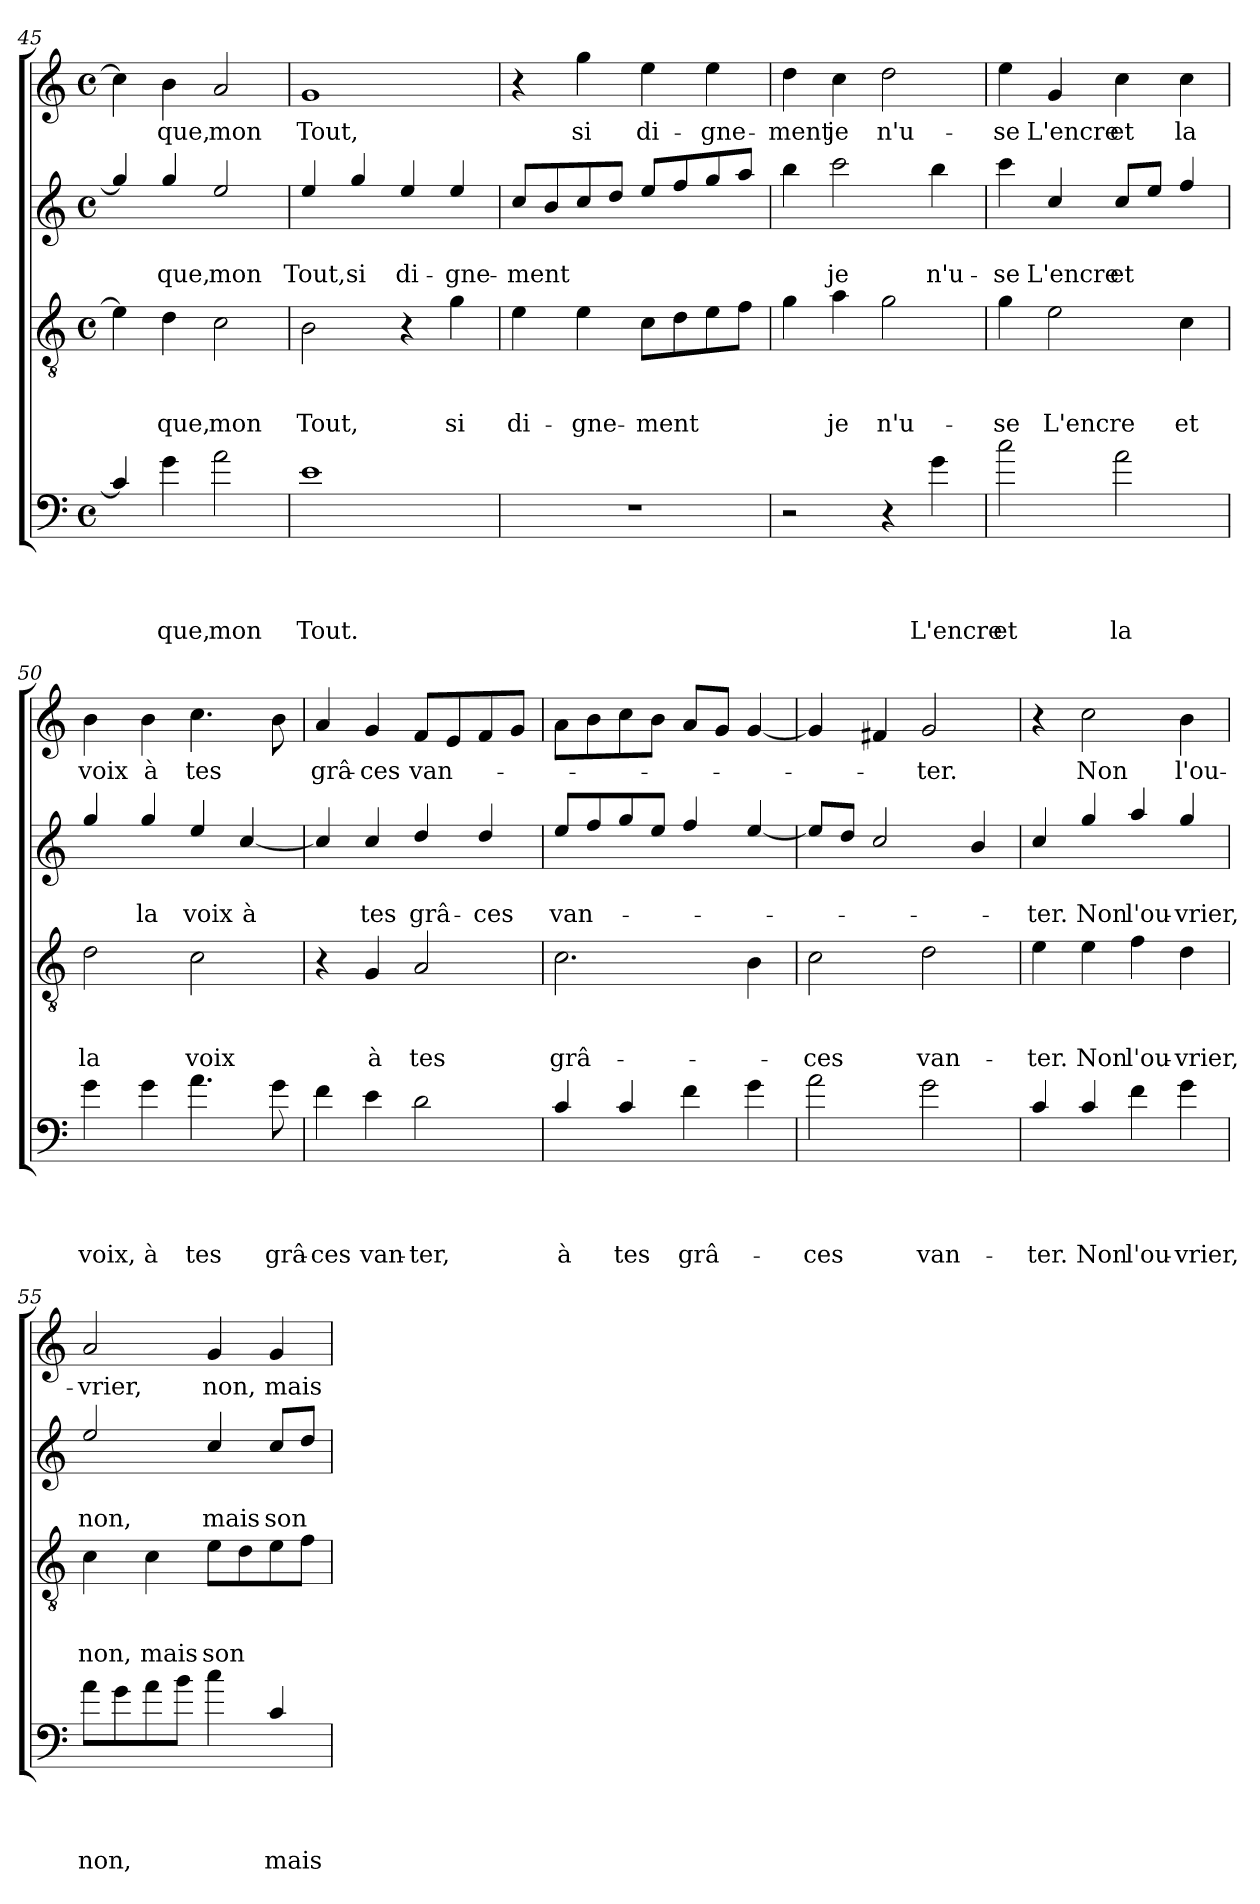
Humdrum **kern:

**kern	**text	**text	**text	**text	**kern	**text	**text	**text	**kern	**text	**text	**kern	**text
*part4	*part4	*part4	*part4	*part4	*part3	*part3	*part3	*part3	*part2	*part2	*part2	*part1	*part1
*staff4	*staff4	*staff4	*staff4	*staff4	*staff3	*staff3	*staff3	*staff3	*staff2	*staff2	*staff2	*staff1	*staff1
*clefF4	*	*	*	*	*clefGv2	*	*	*	*clefG2	*	*	*clefG2	*
*ITrd7c12	*	*	*	*	*	*	*	*	*ITrd8c14	*	*	*	*
*k[]	*	*	*	*	*k[]	*	*	*	*k[]	*	*	*k[]	*
*C:	*	*	*	*	*C:	*	*	*	*C:	*	*	*C:	*
*M4/4	*	*	*	*	*M4/4	*	*	*	*M4/4	*	*	*M4/4	*
*met(c)	*	*	*	*	*met(c)	*	*	*	*met(c)	*	*	*met(c)	*
=45	=45	=45	=45	=45	=45	=45	=45	=45	=45	=45	=45	=45	=45
4C/]	.	.	.	.	4e\]	.	.	.	4g/]	.	.	4cc\]	.
4G\	.	.	.	-que,	4d\	.	.	-que,	4g/	.	-que,	4b\	-que,
2A\	.	.	.	mon	2c\	.	.	mon	2e/	.	mon	2a/	mon
!!LO:PB:g=z
=46	=46	=46	=46	=46	=46	=46	=46	=46	=46	=46	=46	=46	=46
1E	.	.	.	Tout.	2B\	.	.	Tout,	4e/	.	Tout,	1g	Tout,
.	.	.	.	.	.	.	.	.	4g/	.	si	.	.
.	.	.	.	.	4r	.	.	.	4e/	.	di-	.	.
.	.	.	.	.	4g\	.	.	si	4e/	.	-gne-	.	.
=47	=47	=47	=47	=47	=47	=47	=47	=47	=47	=47	=47	=47	=47
1r	.	.	.	.	4e\	.	.	di-	8c/L	.	-ment	4r	.
.	.	.	.	.	.	.	.	.	8B/	.	.	.	.
.	.	.	.	.	4e\	.	.	-gne-	8c/	.	.	4gg\	si
.	.	.	.	.	.	.	.	.	8d/J	.	.	.	.
.	.	.	.	.	8c\L	.	.	-ment	8e/L	.	.	4ee\	di-
.	.	.	.	.	8d\	.	.	.	8f/	.	.	.	.
.	.	.	.	.	8e\	.	.	.	8g/	.	.	4ee\	-gne-
.	.	.	.	.	8f\J	.	.	.	8a/J	.	.	.	.
=48	=48	=48	=48	=48	=48	=48	=48	=48	=48	=48	=48	=48	=48
2r	.	.	.	.	4g\	.	.	.	4b\	.	.	4dd\	-ment
.	.	.	.	.	4a\	.	.	je	2cc\	.	je	4cc\	je
4r	.	.	.	.	2g\	.	.	n'u-	.	.	.	2dd\	n'u-
4G\	.	.	.	L'encre	.	.	.	.	4b\	.	n'u-	.	.
=49	=49	=49	=49	=49	=49	=49	=49	=49	=49	=49	=49	=49	=49
2c\	.	.	.	et	4g\	.	.	-se	4cc\	.	-se	4ee\	-se
.	.	.	.	.	2e\	.	.	L'encre	4c/	.	L'encre	4g/	L'encre
2A\	.	.	.	la	.	.	.	.	8c/L	.	et	4cc\	et
.	.	.	.	.	.	.	.	.	8e/J	.	.	.	.
.	.	.	.	.	4c\	.	.	et	4f/	.	.	4cc\	la
=50	=50	=50	=50	=50	=50	=50	=50	=50	=50	=50	=50	=50	=50
4G\	.	.	.	voix,	2d\	.	.	la	4g/	.	.	4b\	voix
4G\	.	.	.	à	.	.	.	.	4g/	.	la	4b\	à
4.A\	.	.	.	tes	2c\	.	.	voix	4e/	.	voix	4.cc\	tes
.	.	.	.	.	.	.	.	.	[4c/	.	à	.	.
8G\	.	.	.	grâ-	.	.	.	.	.	.	.	8b\	.
=51	=51	=51	=51	=51	=51	=51	=51	=51	=51	=51	=51	=51	=51
4F\	.	.	.	-ces	4r	.	.	.	4c/]	.	.	4a/	grâ-
4E\	.	.	.	van-	4G/	.	.	à	4c/	.	tes	4g/	-ces
2D\	.	.	.	-ter,	2A/	.	.	tes	4d/	.	grâ-	8f/L	van-
.	.	.	.	.	.	.	.	.	.	.	.	8e/	.
.	.	.	.	.	.	.	.	.	4d/	.	-ces	8f/	.
.	.	.	.	.	.	.	.	.	.	.	.	8g/J	.
!!LO:LB:g=z
=52	=52	=52	=52	=52	=52	=52	=52	=52	=52	=52	=52	=52	=52
4C/	.	.	.	à	2.c\	.	.	grâ-	8e/L	.	van-	8a\L	.
.	.	.	.	.	.	.	.	.	8f/	.	.	8b\	.
4C/	.	.	.	tes	.	.	.	.	8g/	.	.	8cc\	.
.	.	.	.	.	.	.	.	.	8e/J	.	.	8b\J	.
4F\	.	.	.	grâ-	.	.	.	.	4f/	.	.	8a/L	.
.	.	.	.	.	.	.	.	.	.	.	.	8g/J	.
4G\	.	.	.	.	4B\	.	.	.	[4e/	.	.	[4g/	.
=53	=53	=53	=53	=53	=53	=53	=53	=53	=53	=53	=53	=53	=53
2A\	.	.	.	-ces	2c\	.	.	-ces	8e/L]	.	.	4g/]	.
.	.	.	.	.	.	.	.	.	8d/J	.	.	.	.
.	.	.	.	.	.	.	.	.	2c/	.	.	4f#X/	.
2G\	.	.	.	van-	2d\	.	.	van-	.	.	.	2g/	-ter.
.	.	.	.	.	.	.	.	.	4B/	.	.	.	.
=54	=54	=54	=54	=54	=54	=54	=54	=54	=54	=54	=54	=54	=54
4C/	.	.	.	-ter.	4e\	.	.	-ter.	4c/	.	-ter.	4r	.
4C/	.	.	.	Non	4e\	.	.	Non	4g/	.	Non	2cc\	Non
4F\	.	.	.	l'ou-	4f\	.	.	l'ou-	4a/	.	l'ou-	.	.
4G\	.	.	.	-vrier,	4d\	.	.	-vrier,	4g/	.	-vrier,	4b\	l'ou-
=55	=55	=55	=55	=55	=55	=55	=55	=55	=55	=55	=55	=55	=55
8A\L	.	.	.	non,	4c\	.	.	non,	2e/	.	non,	2a/	-vrier,
8G\	.	.	.	.	.	.	.	.	.	.	.	.	.
8A\	.	.	.	.	4c\	.	.	mais	.	.	.	.	.
8B\J	.	.	.	.	.	.	.	.	.	.	.	.	.
4c\	.	.	.	.	8e\L	.	.	son	4c/	.	mais	4g/	non,
.	.	.	.	.	8d\	.	.	.	.	.	.	.	.
4C/	.	.	.	mais	8e\	.	.	.	8c/L	.	son	4g/	mais
.	.	.	.	.	8f\J	.	.	.	8d/J	.	.	.	.
=	=	=	=	=	=	=	=	=	=	=	=	=	=
*-	*-	*-	*-	*-	*-	*-	*-	*-	*-	*-	*-	*-	*-
